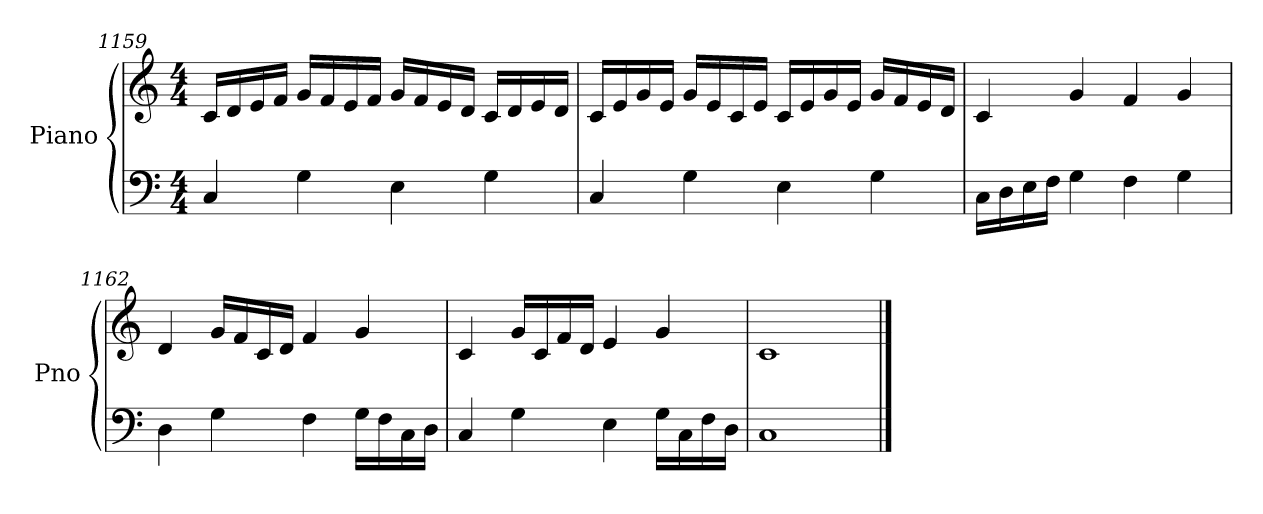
**kern	**kern
*part1	*part1
*staff2	*staff1
*I"Piano	*
*I'Pno	*
!!LO:PB:g=z
*clefF4	*clefG2
*k[]	*k[]
*M4/4	*M4/4
=1159	=1159
4C/	16c/LL
.	16d/
.	16e/
.	16f/JJ
4G\	16g/LL
.	16f/
.	16e/
.	16f/JJ
4E\	16g/LL
.	16f/
.	16e/
.	16d/JJ
4G\	16c/LL
.	16d/
.	16e/
.	16d/JJ
=1160	=1160
4C/	16c/LL
.	16e/
.	16g/
.	16e/JJ
4G\	16g/LL
.	16e/
.	16c/
.	16e/JJ
4E\	16c/LL
.	16e/
.	16g/
.	16e/JJ
4G\	16g/LL
.	16f/
.	16e/
.	16d/JJ
=1161	=1161
16C\LL	4c/
16D\	.
16E\	.
16F\JJ	.
4G\	4g/
4F\	4f/
4G\	4g/
!!LO:LB:g=z
=1162	=1162
4D\	4d/
4G\	16g/LL
.	16f/
.	16c/
.	16d/JJ
4F\	4f/
16G\LL	4g/
16F\	.
16C\	.
16D\JJ	.
=1163	=1163
4C/	4c/
4G\	16g/LL
.	16c/
.	16f/
.	16d/JJ
4E\	4e/
16G\LL	4g/
16C\	.
16F\	.
16D\JJ	.
=1164	=1164
1C	1c
==	==
*-	*-
